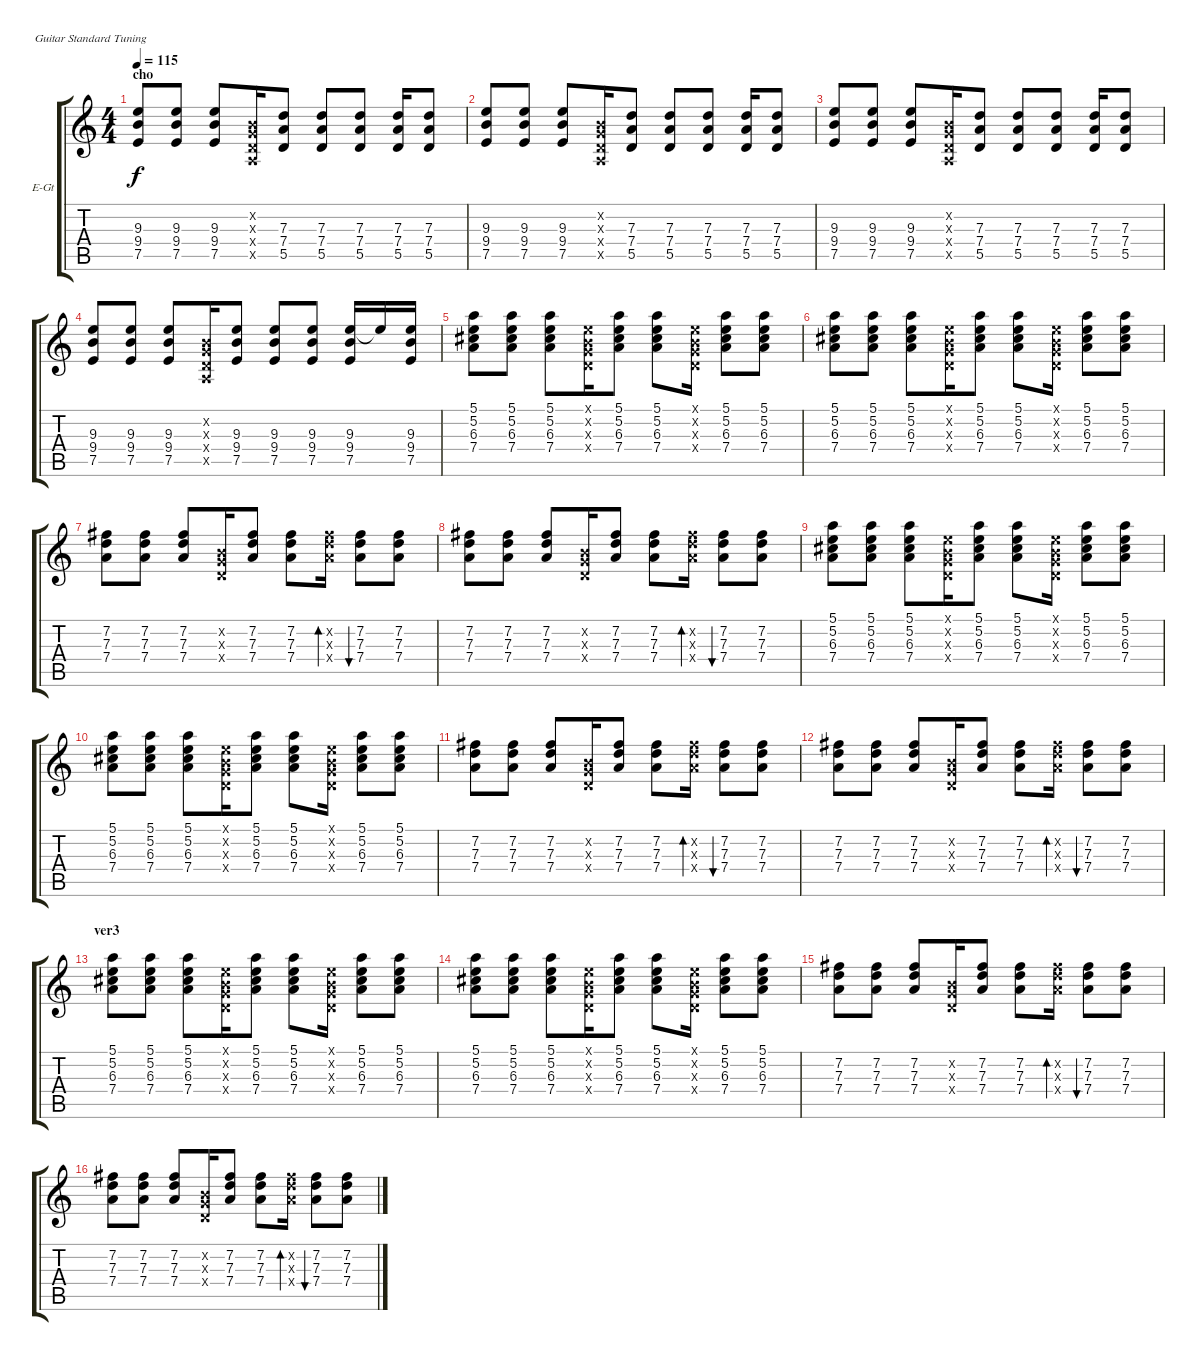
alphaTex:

\bracketExtendMode groupsimilarinstruments
\firstSystemTrackNameOrientation horizontal
\otherSystemsTrackNameOrientation horizontal
\track ("Track 2" "E-Gt") {instrument electricguitarclean}
\staff {score tabs}
\tuning (E4 B3 G3 D3 A2 E2)
\ts (4 4)
\section ("" "cho")
\tempo 115
\clef g2
\ks c
(9.3 9.4 7.5).8{dy f} (9.3 9.4 7.5).8 (9.3 9.4 7.5).8 (0.2{x} 0.3{x} 0.4{x} 0.5{x}).16 (7.3 7.4 5.5).8 (7.3 7.4 5.5).8 (7.3 7.4 5.5).8 (7.3 7.4 5.5).16 (7.3 7.4 5.5).8 |
(9.3 9.4 7.5).8 (9.3 9.4 7.5).8 (9.3 9.4 7.5).8 (0.2{x} 0.3{x} 0.4{x} 0.5{x}).16 (7.3 7.4 5.5).8 (7.3 7.4 5.5).8 (7.3 7.4 5.5).8 (7.3 7.4 5.5).16 (7.3 7.4 5.5).8 |
(9.3 9.4 7.5).8 (9.3 9.4 7.5).8 (9.3 9.4 7.5).8 (0.2{x} 0.3{x} 0.4{x} 0.5{x}).16 (7.3 7.4 5.5).8 (7.3 7.4 5.5).8 (7.3 7.4 5.5).8 (7.3 7.4 5.5).16 (7.3 7.4 5.5).8 |
(9.3 9.4 7.5).8 (9.3 9.4 7.5).8 (9.3 9.4 7.5).8 (0.2{x} 0.3{x} 0.4{x} 0.5{x}).16 (9.3 9.4 7.5).8 (9.3 9.4 7.5).8 (9.3 9.4 7.5).8 (9.3 9.4 7.5).16 9.3{t}.16 (9.3 9.4 7.5).16 |
(5.1 5.2 6.3 7.4).8 (5.1 5.2 6.3 7.4).8 (5.1 5.2 6.3 7.4).8 (0.1{x} 0.2{x} 0.3{x} 0.4{x}).16 (5.1 5.2 6.3 7.4).8 (5.1 5.2 6.3 7.4).8 (0.1{x} 0.2{x} 0.3{x} 0.4{x}).16 (5.1 5.2 6.3 7.4).8 (5.1 5.2 6.3 7.4).8 |
(5.1 5.2 6.3 7.4).8 (5.1 5.2 6.3 7.4).8 (5.1 5.2 6.3 7.4).8 (0.1{x} 0.2{x} 0.3{x} 0.4{x}).16 (5.1 5.2 6.3 7.4).8 (5.1 5.2 6.3 7.4).8 (0.1{x} 0.2{x} 0.3{x} 0.4{x}).16 (5.1 5.2 6.3 7.4).8 (5.1 5.2 6.3 7.4).8 |
(7.2 7.3 7.4).8 (7.2 7.3 7.4).8 (7.2 7.3 7.4).8 (0.2{x} 0.3{x} 0.4{x}).16 (7.2 7.3 7.4).8 (7.2 7.3 7.4).8 (7.2{x} 7.3{x} 7.4{x}).16{bd 120} (7.2 7.3 7.4).8{bu 120} (7.2 7.3 7.4).8 |
(7.2 7.3 7.4).8 (7.2 7.3 7.4).8 (7.2 7.3 7.4).8 (0.2{x} 0.3{x} 0.4{x}).16 (7.2 7.3 7.4).8 (7.2 7.3 7.4).8 (7.2{x} 7.3{x} 7.4{x}).16{bd 120} (7.2 7.3 7.4).8{bu 120} (7.2 7.3 7.4).8 |
(5.1 5.2 6.3 7.4).8 (5.1 5.2 6.3 7.4).8 (5.1 5.2 6.3 7.4).8 (0.1{x} 0.2{x} 0.3{x} 0.4{x}).16 (5.1 5.2 6.3 7.4).8 (5.1 5.2 6.3 7.4).8 (0.1{x} 0.2{x} 0.3{x} 0.4{x}).16 (5.1 5.2 6.3 7.4).8 (5.1 5.2 6.3 7.4).8 |
(5.1 5.2 6.3 7.4).8 (5.1 5.2 6.3 7.4).8 (5.1 5.2 6.3 7.4).8 (0.1{x} 0.2{x} 0.3{x} 0.4{x}).16 (5.1 5.2 6.3 7.4).8 (5.1 5.2 6.3 7.4).8 (0.1{x} 0.2{x} 0.3{x} 0.4{x}).16 (5.1 5.2 6.3 7.4).8 (5.1 5.2 6.3 7.4).8 |
(7.2 7.3 7.4).8 (7.2 7.3 7.4).8 (7.2 7.3 7.4).8 (0.2{x} 0.3{x} 0.4{x}).16 (7.2 7.3 7.4).8 (7.2 7.3 7.4).8 (7.2{x} 7.3{x} 7.4{x}).16{bd 120} (7.2 7.3 7.4).8{bu 120} (7.2 7.3 7.4).8 |
(7.2 7.3 7.4).8 (7.2 7.3 7.4).8 (7.2 7.3 7.4).8 (0.2{x} 0.3{x} 0.4{x}).16 (7.2 7.3 7.4).8 (7.2 7.3 7.4).8 (7.2{x} 7.3{x} 7.4{x}).16{bd 120} (7.2 7.3 7.4).8{bu 120} (7.2 7.3 7.4).8 |
\section ("" "ver3")
(5.1 5.2 6.3 7.4).8 (5.1 5.2 6.3 7.4).8 (5.1 5.2 6.3 7.4).8 (0.1{x} 0.2{x} 0.3{x} 0.4{x}).16 (5.1 5.2 6.3 7.4).8 (5.1 5.2 6.3 7.4).8 (0.1{x} 0.2{x} 0.3{x} 0.4{x}).16 (5.1 5.2 6.3 7.4).8 (5.1 5.2 6.3 7.4).8 |
(5.1 5.2 6.3 7.4).8 (5.1 5.2 6.3 7.4).8 (5.1 5.2 6.3 7.4).8 (0.1{x} 0.2{x} 0.3{x} 0.4{x}).16 (5.1 5.2 6.3 7.4).8 (5.1 5.2 6.3 7.4).8 (0.1{x} 0.2{x} 0.3{x} 0.4{x}).16 (5.1 5.2 6.3 7.4).8 (5.1 5.2 6.3 7.4).8 |
(7.2 7.3 7.4).8 (7.2 7.3 7.4).8 (7.2 7.3 7.4).8 (0.2{x} 0.3{x} 0.4{x}).16 (7.2 7.3 7.4).8 (7.2 7.3 7.4).8 (7.2{x} 7.3{x} 7.4{x}).16{bd 120} (7.2 7.3 7.4).8{bu 120} (7.2 7.3 7.4).8 |
(7.2 7.3 7.4).8 (7.2 7.3 7.4).8 (7.2 7.3 7.4).8 (0.2{x} 0.3{x} 0.4{x}).16 (7.2 7.3 7.4).8 (7.2 7.3 7.4).8 (7.2{x} 7.3{x} 7.4{x}).16{bd 120} (7.2 7.3 7.4).8{bu 120} (7.2 7.3 7.4).8
